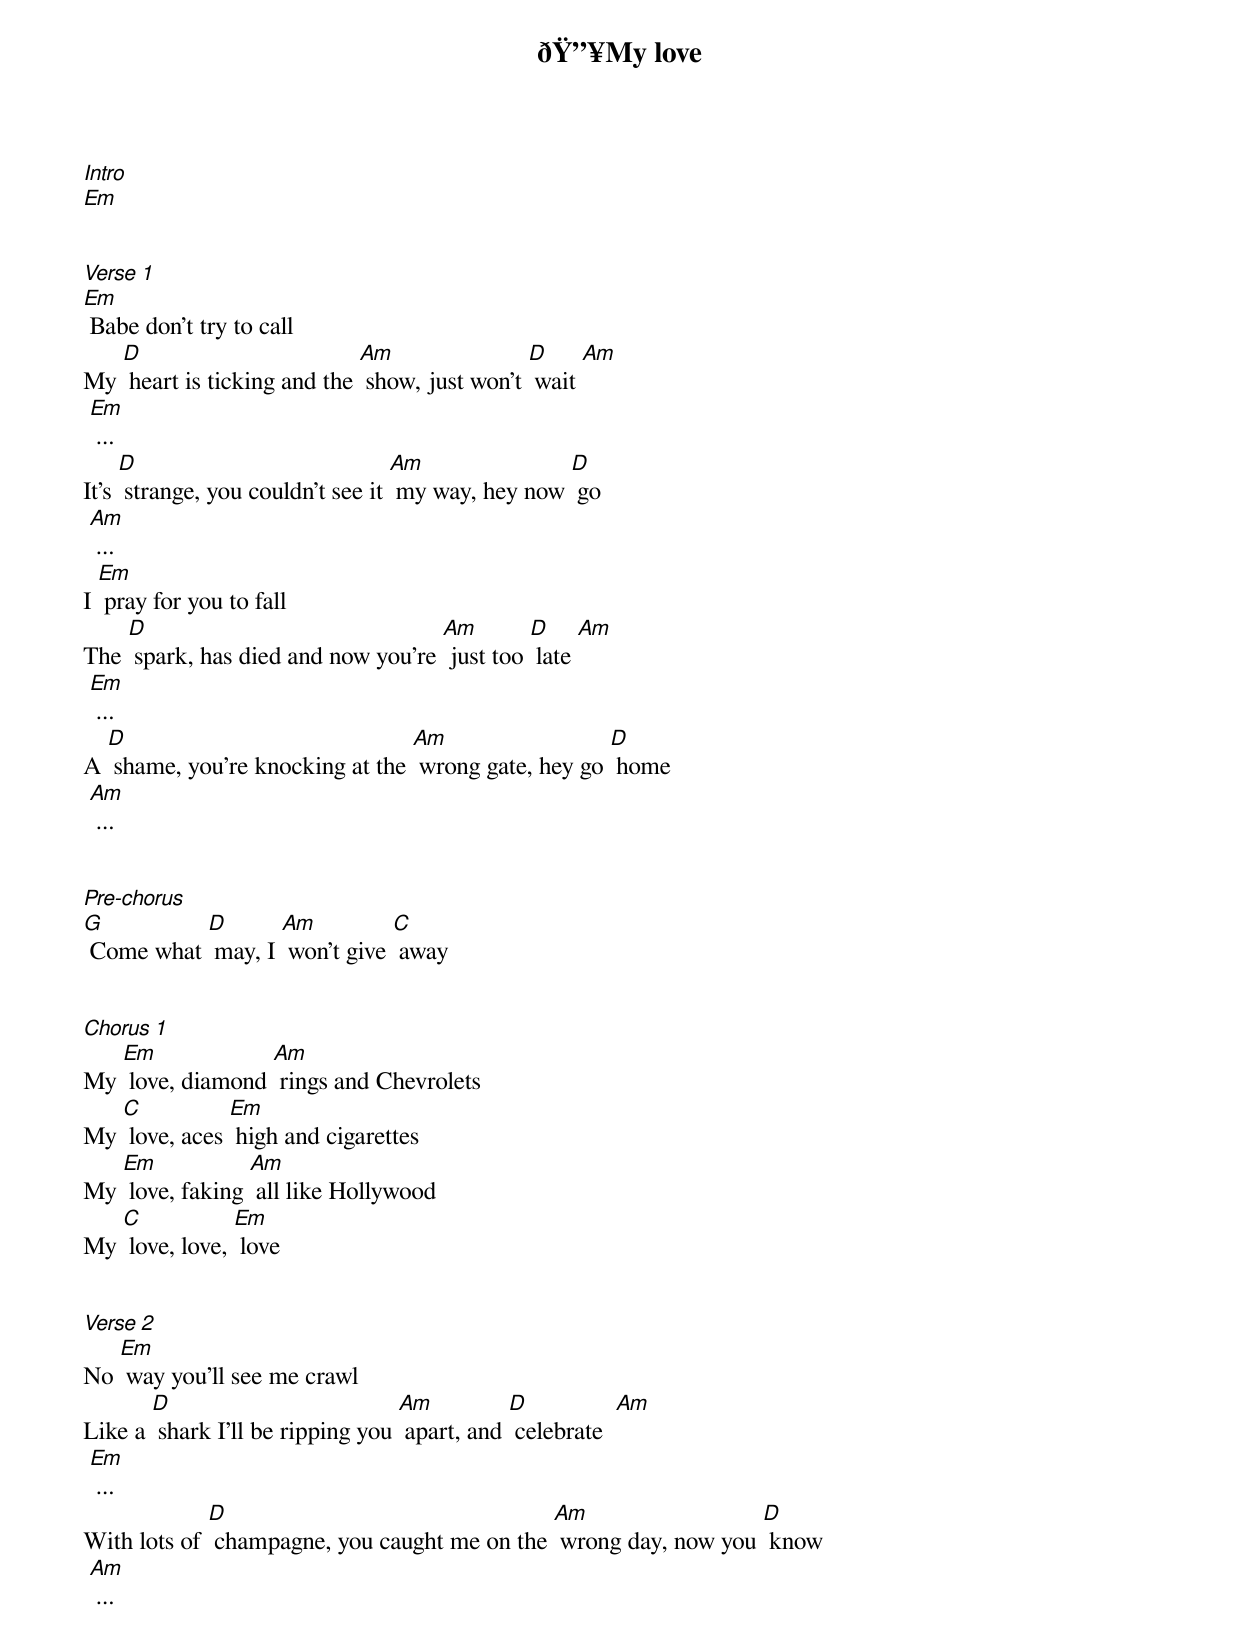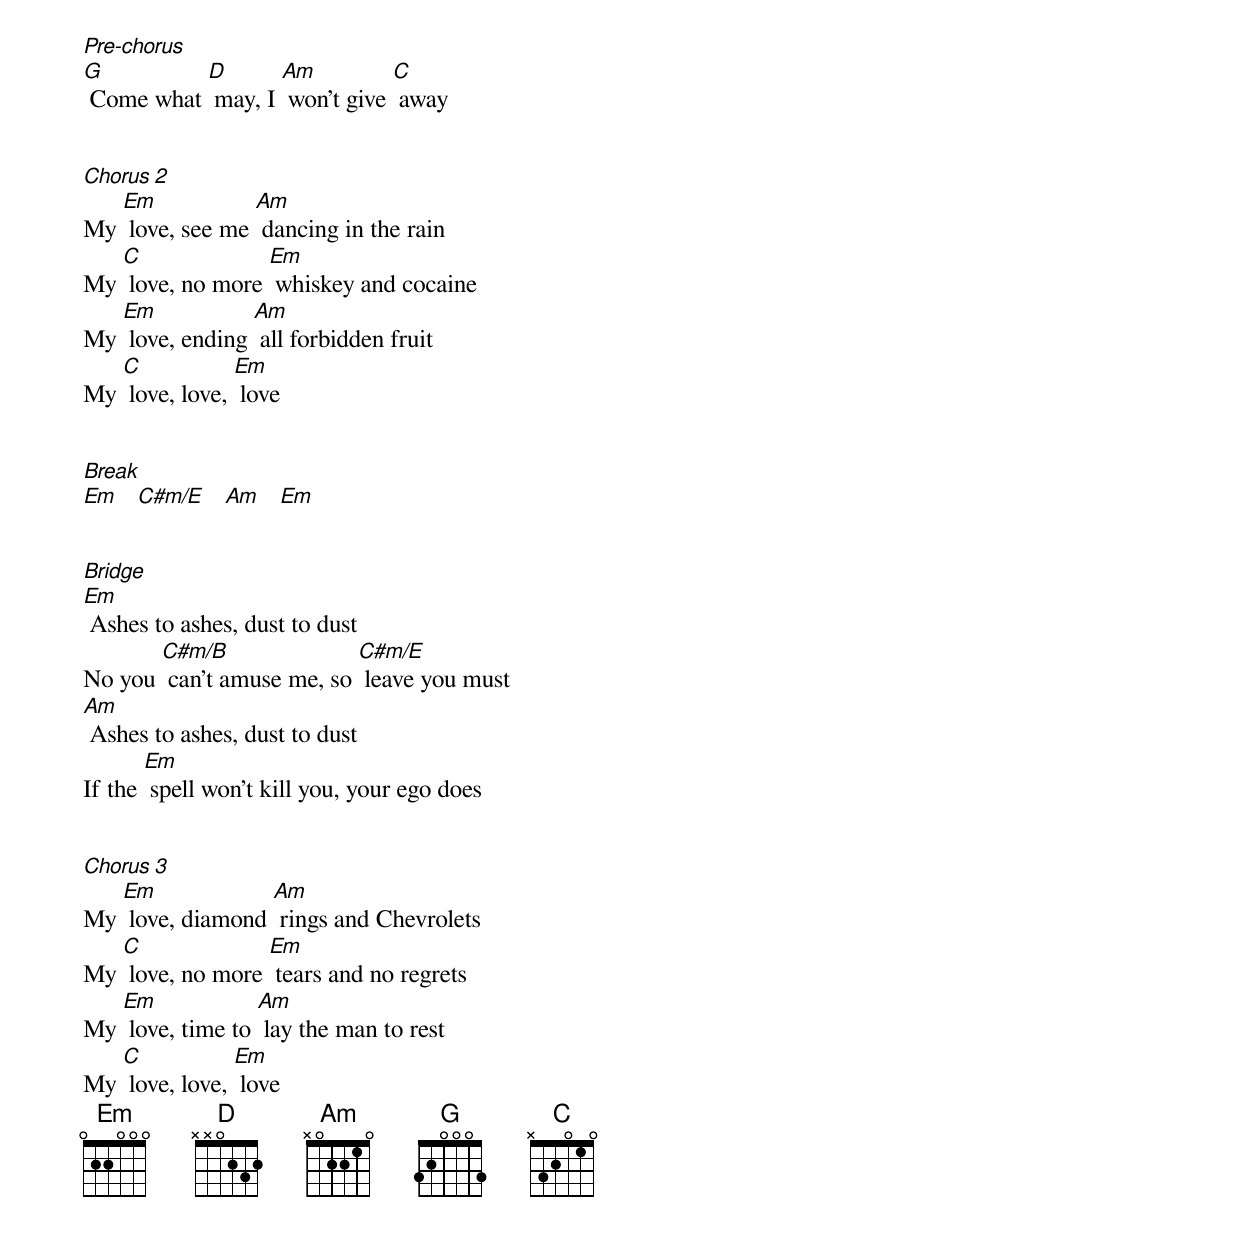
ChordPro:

{t:ðŸ”¥My love}
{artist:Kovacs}
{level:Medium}
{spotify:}

[Intro]
[Em]


[Verse 1]
[Em] Babe don't try to call
My [D] heart is ticking and the [Am] show, just won't [D] wait [Am]
 [Em] ...
It's [D] strange, you couldn't see it [Am] my way, hey now [D] go
 [Am] ...
I [Em] pray for you to fall
The [D] spark, has died and now you're [Am] just too [D] late [Am]
 [Em] ...
A [D] shame, you're knocking at the [Am] wrong gate, hey go [D] home
 [Am] ...


[Pre-chorus]
[G] Come what [D] may, I [Am] won't give [C] away


[Chorus 1]
My [Em] love, diamond [Am] rings and Chevrolets
My [C] love, aces [Em] high and cigarettes
My [Em] love, faking [Am] all like Hollywood
My [C] love, love, [Em] love


[Verse 2]
No [Em] way you'll see me crawl
Like a [D] shark I'll be ripping you [Am] apart, and [D] celebrate  [Am]
 [Em] ...
With lots of [D] champagne, you caught me on the [Am] wrong day, now you [D] know
 [Am] ...


[Pre-chorus]
[G] Come what [D] may, I [Am] won't give [C] away


[Chorus 2]
My [Em] love, see me [Am] dancing in the rain
My [C] love, no more [Em] whiskey and cocaine
My [Em] love, ending [Am] all forbidden fruit
My [C] love, love, [Em] love


[Break]
[Em]   [C#m/E]   [Am]   [Em]


[Bridge]
[Em] Ashes to ashes, dust to dust
No you [C#m/B] can't amuse me, so [C#m/E] leave you must
[Am] Ashes to ashes, dust to dust
If the [Em] spell won't kill you, your ego does


[Chorus 3]
My [Em] love, diamond [Am] rings and Chevrolets
My [C] love, no more [Em] tears and no regrets
My [Em] love, time to [Am] lay the man to rest
My [C] love, love, [Em] love
